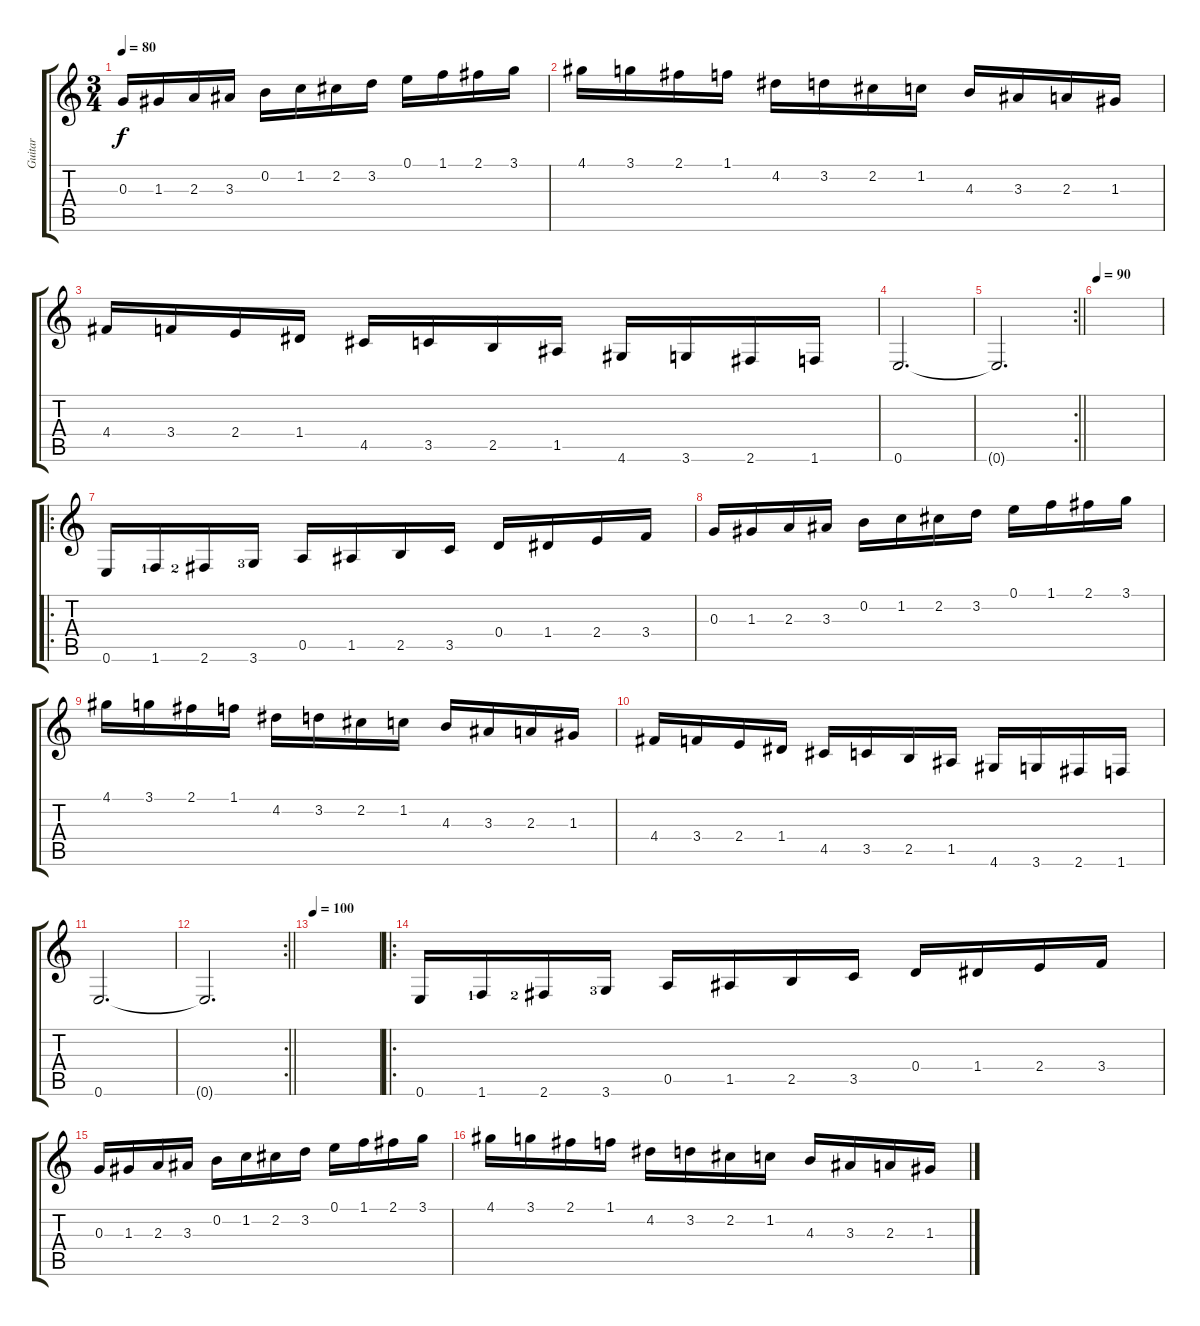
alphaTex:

\track ("Guitar" "Guitar") {instrument electricguitarjazz}
\staff {score tabs}
\tuning (E4 B3 G3 D3 A2 E2) {hide}
\ts (3 4)
\tempo 80
\clef g2
\ks c
0.3.16{dy f} 1.3.16 2.3.16 3.3.16 0.2.16 1.2.16 2.2.16 3.2.16 0.1.16 1.1.16 2.1.16 3.1.16 |
4.1.16 3.1.16 2.1.16 1.1.16 4.2.16 3.2.16 2.2.16 1.2.16 4.3.16 3.3.16 2.3.16 1.3.16 |
4.4.16 3.4.16 2.4.16 1.4.16 4.5.16 3.5.16 2.5.16 1.5.16 4.6.16 3.6.16 2.6.16 1.6.16 |
0.6.2{d} |
\rc 2
\barLineRight lightlight
0.6{t}.2{d} |
\tempo 90
|
\ro
0.6.16 1.6{lf 2}.16 2.6{lf 3}.16 3.6{lf 4}.16 0.5.16 1.5.16 2.5.16 3.5.16 0.4.16 1.4.16 2.4.16 3.4.16 |
0.3.16 1.3.16 2.3.16 3.3.16 0.2.16 1.2.16 2.2.16 3.2.16 0.1.16 1.1.16 2.1.16 3.1.16 |
4.1.16 3.1.16 2.1.16 1.1.16 4.2.16 3.2.16 2.2.16 1.2.16 4.3.16 3.3.16 2.3.16 1.3.16 |
4.4.16 3.4.16 2.4.16 1.4.16 4.5.16 3.5.16 2.5.16 1.5.16 4.6.16 3.6.16 2.6.16 1.6.16 |
0.6.2{d} |
\rc 2
\barLineRight lightlight
0.6{t}.2{d} |
\tempo 100
|
\ro
0.6.16 1.6{lf 2}.16 2.6{lf 3}.16 3.6{lf 4}.16 0.5.16 1.5.16 2.5.16 3.5.16 0.4.16 1.4.16 2.4.16 3.4.16 |
0.3.16 1.3.16 2.3.16 3.3.16 0.2.16 1.2.16 2.2.16 3.2.16 0.1.16 1.1.16 2.1.16 3.1.16 |
4.1.16 3.1.16 2.1.16 1.1.16 4.2.16 3.2.16 2.2.16 1.2.16 4.3.16 3.3.16 2.3.16 1.3.16
